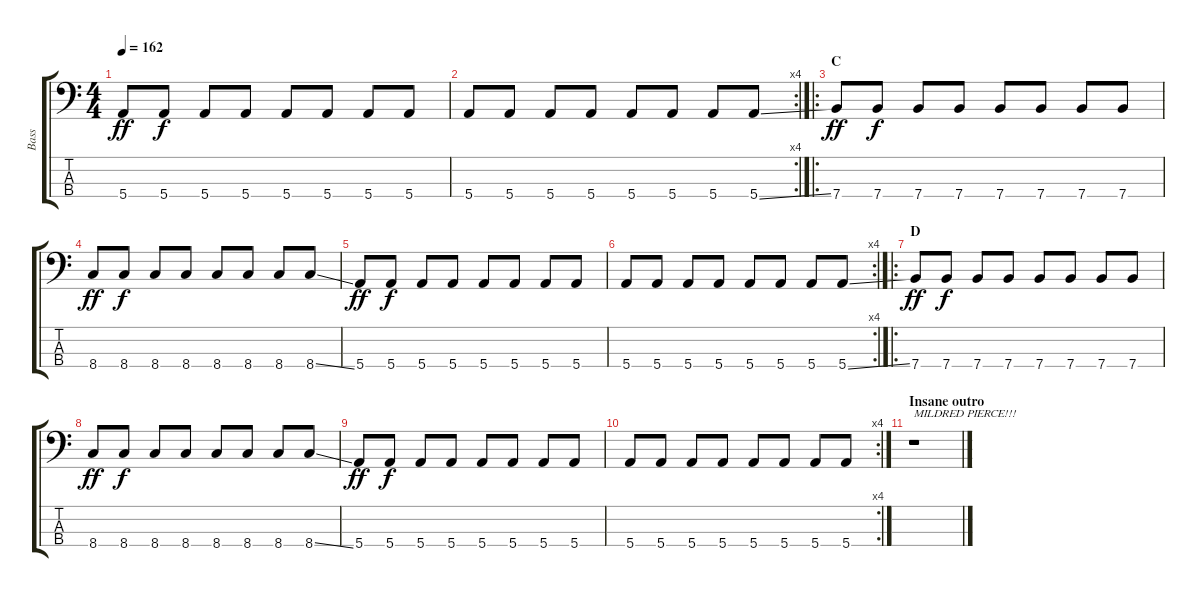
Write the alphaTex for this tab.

\track ("Bass" "Bass") {instrument electricbasspick}
\staff {score tabs}
\tuning (G2 D2 A1 E1) {hide}
\ts (4 4)
\tempo 162
\clef f4
\ks c
5.4.8{dy ff} 5.4.8{dy f} 5.4.8 5.4.8 5.4.8 5.4.8 5.4.8 5.4.8 |
\rc 4
5.4.8 5.4.8 5.4.8 5.4.8 5.4.8 5.4.8 5.4.8 5.4{ss}.8 |
\ro
\section ("" "C")
7.4.8{dy ff} 7.4.8{dy f} 7.4.8 7.4.8 7.4.8 7.4.8 7.4.8 7.4.8 |
8.4.8{dy ff} 8.4.8{dy f} 8.4.8 8.4.8 8.4.8 8.4.8 8.4.8 8.4{ss}.8 |
5.4.8{dy ff} 5.4.8{dy f} 5.4.8 5.4.8 5.4.8 5.4.8 5.4.8 5.4.8 |
\rc 4
5.4.8 5.4.8 5.4.8 5.4.8 5.4.8 5.4.8 5.4.8 5.4{ss}.8 |
\ro
\section ("" "D")
7.4.8{dy ff} 7.4.8{dy f} 7.4.8 7.4.8 7.4.8 7.4.8 7.4.8 7.4.8 |
8.4.8{dy ff} 8.4.8{dy f} 8.4.8 8.4.8 8.4.8 8.4.8 8.4.8 8.4{ss}.8 |
5.4.8{dy ff} 5.4.8{dy f} 5.4.8 5.4.8 5.4.8 5.4.8 5.4.8 5.4.8 |
\rc 4
5.4.8 5.4.8 5.4.8 5.4.8 5.4.8 5.4.8 5.4.8 5.4.8 |
\section ("" "Insane outro")
r.1{txt "MILDRED PIERCE!!!"}
